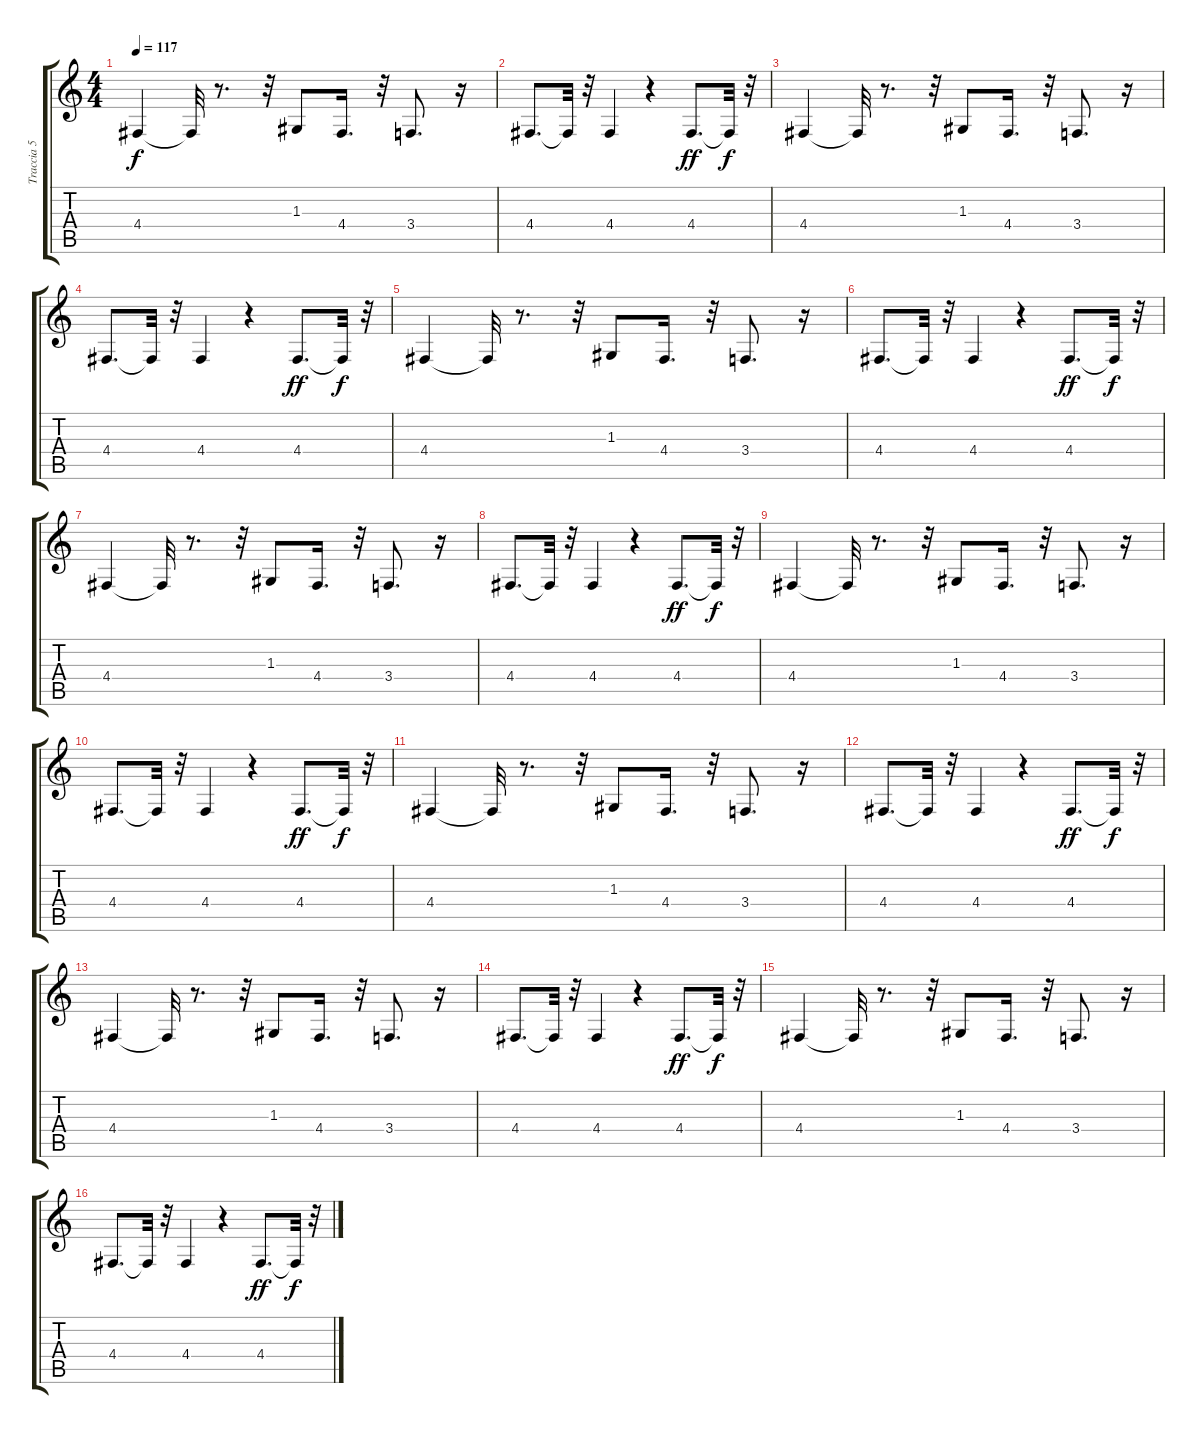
\track ("Traccia 5" "Traccia 5") {instrument voiceoohs}
\staff {score tabs}
\tuning (E4 B3 G3 D3 A2 E2) {hide}
\ts (4 4)
\tempo 117
\clef g2
\ks c
4.4.4{dy f} 4.4{t}.32 r.8{d} r.32 1.3.8{balance 6} 4.4.16{d balance 5} r.32 3.4.8{d} r.16 |
4.4.8{d} 4.4{t}.32 r.32 4.4.4{balance 4} r.4 4.4.8{d dy ff balance 4} 4.4{t}.32{dy f} r.32 |
4.4.4 4.4{t}.32 r.8{d} r.32 1.3.8{balance 3} 4.4.16{d} r.32 3.4.8{d balance 2} r.16 |
4.4.8{d} 4.4{t}.32 r.32 4.4.4{balance 8} r.4 4.4.8{d dy ff} 4.4{t}.32{dy f} r.32 |
4.4.4 4.4{t}.32 r.8{d} r.32 1.3.8 4.4.16{d} r.32 3.4.8{d} r.16 |
4.4.8{d} 4.4{t}.32 r.32 4.4.4 r.4 4.4.8{d dy ff} 4.4{t}.32{dy f} r.32 |
4.4.4 4.4{t}.32 r.8{d} r.32 1.3.8 4.4.16{d} r.32 3.4.8{d} r.16 |
4.4.8{d} 4.4{t}.32 r.32 4.4.4 r.4 4.4.8{d dy ff} 4.4{t}.32{dy f} r.32 |
4.4.4 4.4{t}.32 r.8{d} r.32 1.3.8 4.4.16{d} r.32 3.4.8{d} r.16 |
4.4.8{d} 4.4{t}.32 r.32 4.4.4 r.4 4.4.8{d dy ff} 4.4{t}.32{dy f} r.32 |
4.4.4 4.4{t}.32 r.8{d} r.32 1.3.8 4.4.16{d} r.32 3.4.8{d} r.16 |
4.4.8{d} 4.4{t}.32 r.32 4.4.4{balance 8} r.4 4.4.8{d dy ff} 4.4{t}.32{dy f} r.32 |
4.4.4 4.4{t}.32 r.8{d} r.32 1.3.8 4.4.16{d} r.32 3.4.8{d} r.16 |
4.4.8{d} 4.4{t}.32 r.32 4.4.4 r.4 4.4.8{d dy ff} 4.4{t}.32{dy f} r.32 |
4.4.4 4.4{t}.32 r.8{d} r.32 1.3.8 4.4.16{d} r.32 3.4.8{d} r.16 |
4.4.8{d} 4.4{t}.32 r.32 4.4.4 r.4 4.4.8{d dy ff} 4.4{t}.32{dy f} r.32
